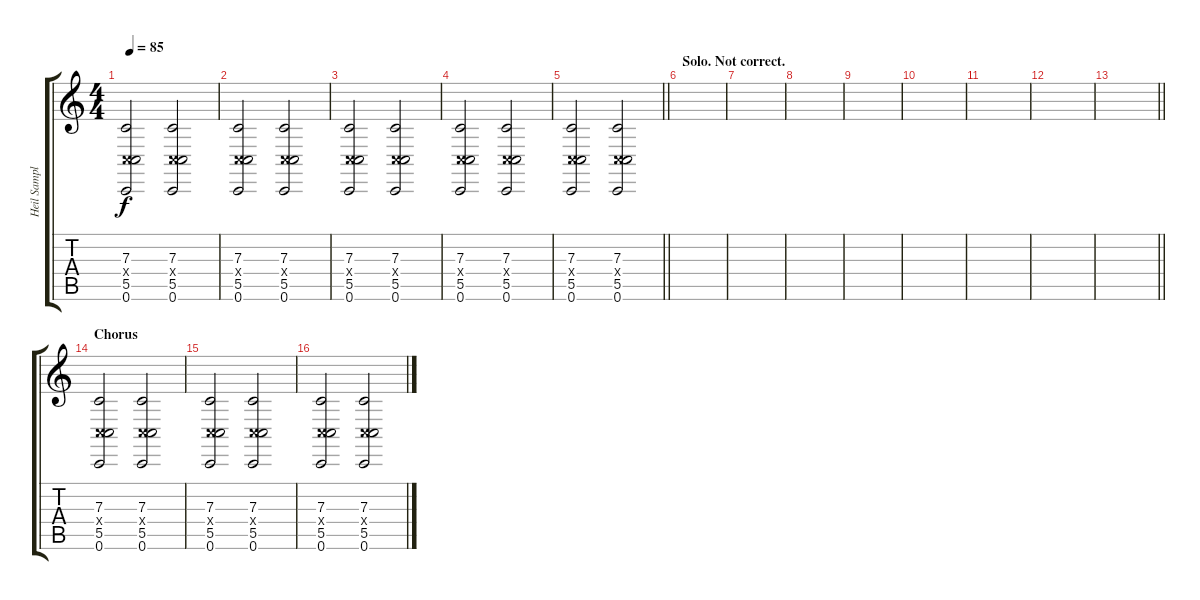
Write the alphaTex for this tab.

\track ("Heil Samples" "Heil Sampl") {instrument applause}
\staff {score tabs}
\tuning (D4 A3 F3 C3 G2 C2) {hide}
\ts (4 4)
\tempo 85
\clef g2
\ks c
(7.3 0.4{x} 5.5 0.6).2{dy f} (7.3 0.4{x} 5.5 0.6).2 |
(7.3 0.4{x} 5.5 0.6).2 (7.3 0.4{x} 5.5 0.6).2 |
(7.3 0.4{x} 5.5 0.6).2 (7.3 0.4{x} 5.5 0.6).2 |
(7.3 0.4{x} 5.5 0.6).2 (7.3 0.4{x} 5.5 0.6).2 |
\barLineRight lightlight
(7.3 0.4{x} 5.5 0.6).2 (7.3 0.4{x} 5.5 0.6).2 |
\section ("" "Solo. Not correct.")
|
|
|
|
|
|
|
\barLineRight lightlight
|
\section ("" "Chorus")
(7.3 0.4{x} 5.5 0.6).2 (7.3 0.4{x} 5.5 0.6).2 |
(7.3 0.4{x} 5.5 0.6).2 (7.3 0.4{x} 5.5 0.6).2 |
(7.3 0.4{x} 5.5 0.6).2 (7.3 0.4{x} 5.5 0.6).2
